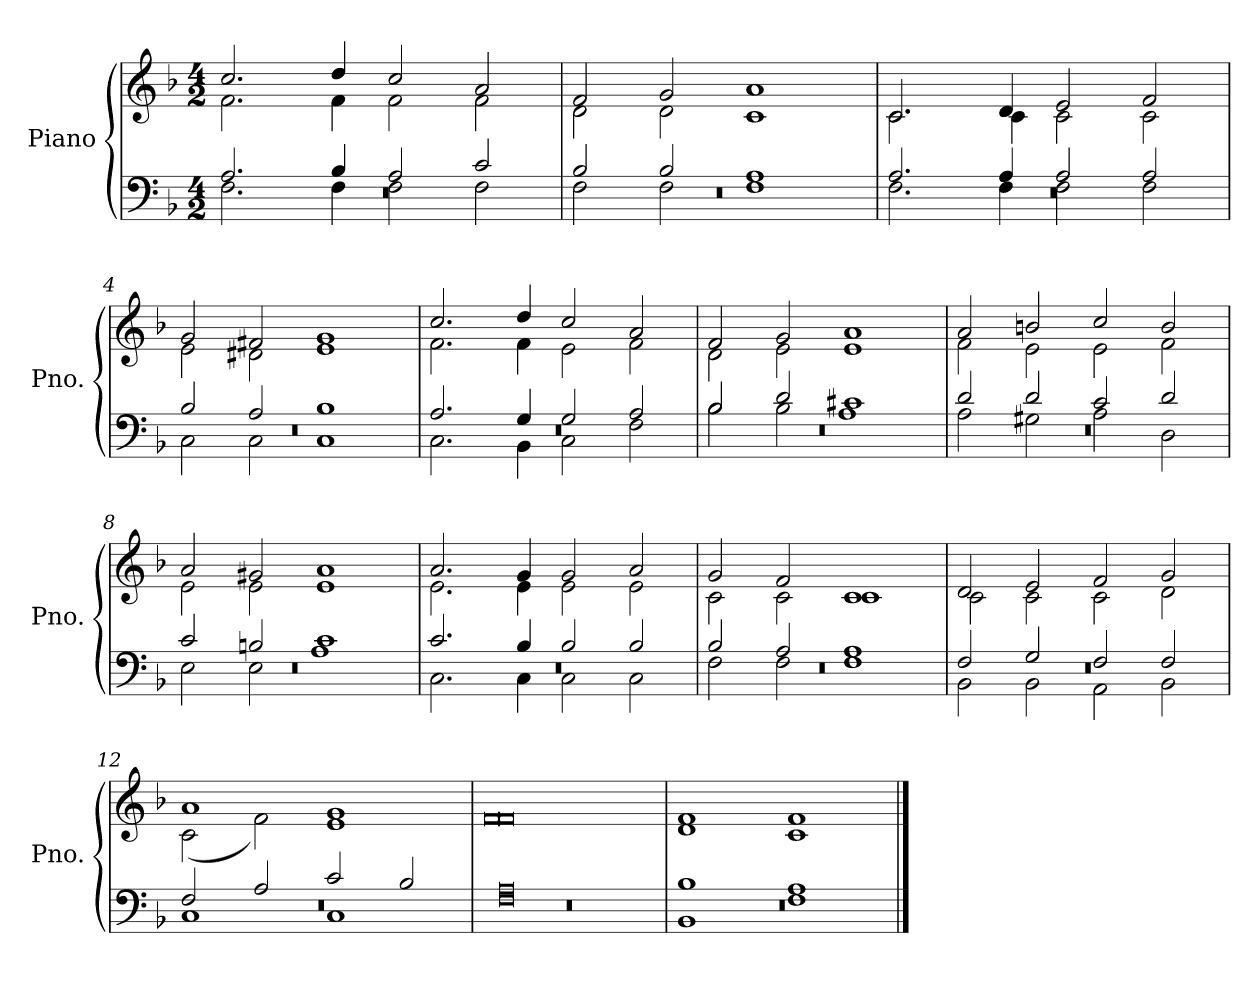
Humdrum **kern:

**kern	**kern
*part1	*part1
*staff2	*staff1
*I"Piano	*
*I'Pno.	*
*clefF4	*clefG2
*k[b-]	*k[b-]
*M4/2	*M4/2
*MM184	*MM184
=1	=1
*^	*^
*	*^	*	*
0r	2.A/	2.F\	2.cc/	2.f\
.	4B-/	4F\	4dd/	4f\
.	2A/	2F\	2cc/	2f\
.	2c/	2F\	2a/	2f\
=2	=2	=2	=2	=2
0r	2B-/	2F\	2f/	2d\
.	2B-/	2F\	2g/	2d\
.	1A	1F	1a	1c
=3	=3	=3	=3	=3
0r	2.A/	2.F\	2.c/	2.c\
.	4A/	4F\	4d/	4c\
.	2A/	2F\	2e/	2c\
.	2A/	2F\	2f/	2c\
=4	=4	=4	=4	=4
0r	2B-/	2C\	2g/	2e\
.	2A/	2C\	2f#X/	2d#X\
.	1B-	1C	1g	1e
=5	=5	=5	=5	=5
0r	2.A/	2.C\	2.cc/	2.f\
.	4G/	4BB-\	4dd/	4f\
.	2G/	2C\	2cc/	2e\
.	2A/	2F\	2a/	2f\
=6	=6	=6	=6	=6
0r	2B-/	2B-\	2f/	2d\
.	2d/	2B-\	2g/	2e\
.	1c#X	1A	1a	1e
=7	=7	=7	=7	=7
0r	2d/	2A\	2a/	2f\
.	2d/	2G#X\	2bn/	2e\
.	2c/	2A\	2cc/	2e\
.	2d/	2D\	2b/	2f\
!!LO:LB:g=z	!!
=8	=8	=8	=8	=8
0r	2c/	2E\	2a/	2e\
.	2Bn/	2E\	2g#X/	2e\
.	1c	1A	1a	1e
=9	=9	=9	=9	=9
0r	2.c/	2.C\	2.a/	2.e\
.	4B-/	4C\	4g/	4e\
.	2B-/	2C\	2g/	2e\
.	2B-/	2C\	2a/	2e\
=10	=10	=10	=10	=10
0r	2B-/	2F\	2g/	2c\
.	2A/	2F\	2f/	2c\
.	1A	1F	1c	1c
=11	=11	=11	=11	=11
0r	2F/	2BB-\	2d/	2c\
.	2G/	2BB-\	2e/	2c\
.	2F/	2AA\	2f/	2c\
.	2F/	2BB-\	2g/	2d\
=12	=12	=12	=12	=12
0r	2F/	1C	1a	(2c\
.	2A/	.	.	2f\)
.	2c/	1C	1g	1e
.	2B-/	.	.	.
=13	=13	=13	=13	=13
0r	0A	0F	0f	0f
=14	=14	=14	=14	=14
0r	1B-	1BB-	1f	1d
.	1A	1F	1f	1c
*v	*v	*v	*	*
*	*v	*v
==	==
*-	*-
